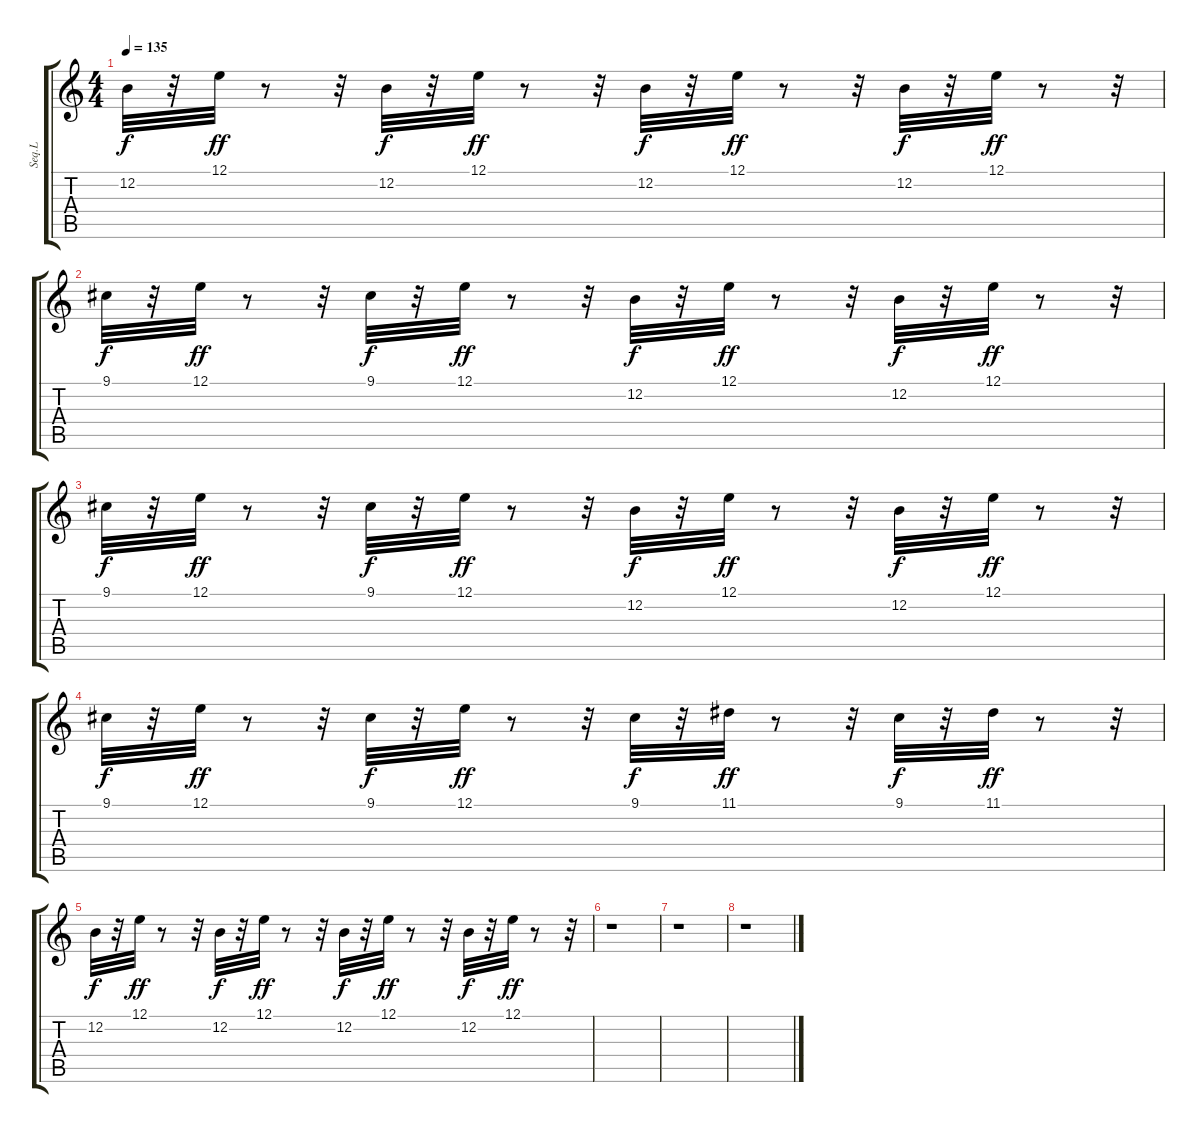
\track ("Seq.L                               " "Seq.L     ") {instrument lead8bassandlead}
\staff {score tabs}
\tuning (E4 B3 G3 D3 A2 E2) {hide}
\ts (4 4)
\tempo 135
\clef g2
\ks c
12.2.32{dy f} r.32 12.1.32{dy ff} r.8 r.32 12.2.32{dy f} r.32 12.1.32{dy ff} r.8 r.32 12.2.32{dy f} r.32 12.1.32{dy ff} r.8 r.32 12.2.32{dy f} r.32 12.1.32{dy ff} r.8 r.32 |
9.1.32{dy f} r.32 12.1.32{dy ff} r.8 r.32 9.1.32{dy f} r.32 12.1.32{dy ff} r.8 r.32 12.2.32{dy f} r.32 12.1.32{dy ff} r.8 r.32 12.2.32{dy f} r.32 12.1.32{dy ff} r.8 r.32 |
9.1.32{dy f} r.32 12.1.32{dy ff} r.8 r.32 9.1.32{dy f} r.32 12.1.32{dy ff} r.8 r.32 12.2.32{dy f} r.32 12.1.32{dy ff} r.8 r.32 12.2.32{dy f} r.32 12.1.32{dy ff} r.8 r.32 |
9.1.32{dy f} r.32 12.1.32{dy ff} r.8 r.32 9.1.32{dy f} r.32 12.1.32{dy ff} r.8 r.32 9.1.32{dy f} r.32 11.1.32{dy ff} r.8 r.32 9.1.32{dy f} r.32 11.1.32{dy ff} r.8 r.32 |
12.2.32{dy f} r.32 12.1.32{dy ff} r.8 r.32 12.2.32{dy f} r.32 12.1.32{dy ff} r.8 r.32 12.2.32{dy f} r.32 12.1.32{dy ff} r.8 r.32 12.2.32{dy f} r.32 12.1.32{dy ff} r.8 r.32 |
r.1 |
r.1 |
r.1
